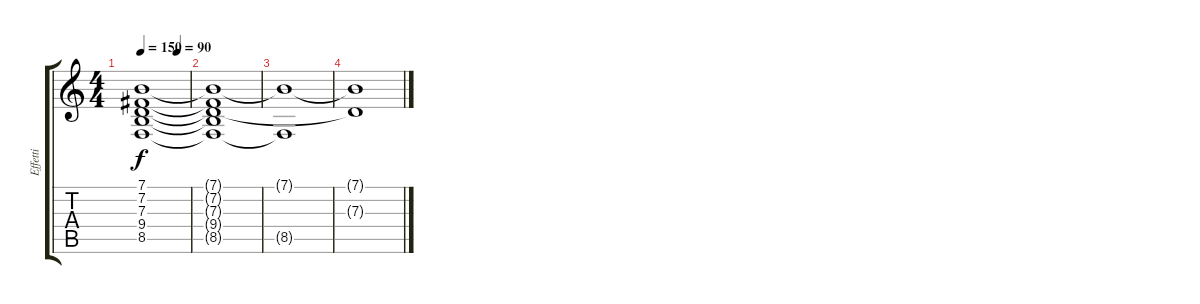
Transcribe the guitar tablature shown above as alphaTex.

\track ("Effetti" "Effetti") {instrument seashore}
\staff {score tabs}
\tuning (E4 B3 G3 D3 A2 E2) {hide}
\ts (4 4)
\tempo 150
\tempo (90 0.75)
\clef g2
\ks c
(7.1 7.2 7.3 9.4 8.5).1{dy f} |
(7.1{t} 7.2{t} 7.3{t} 9.4{t} 8.5{t}).1 |
(7.1{t} 8.5{t}).1 |
(7.1{t} 7.3{t}).1
